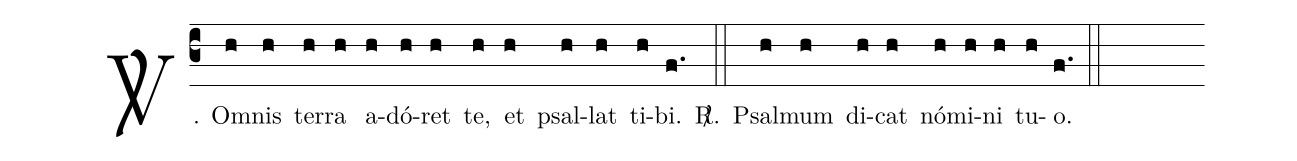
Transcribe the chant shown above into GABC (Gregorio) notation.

%%
(c3)
<sp>V/</sp>. {Om}(h)nis(h) ter(h)ra(h) a(h)dó(h)ret(h) te,(h) et(h) psal(h)lat(h) ti(h)bi.(f.) <sp>R/</sp>.(::)
Psal(h)mum(h) di(h)cat(h) nó(h)mi(h)ni(h) tu(h)o.(f.) (::)
